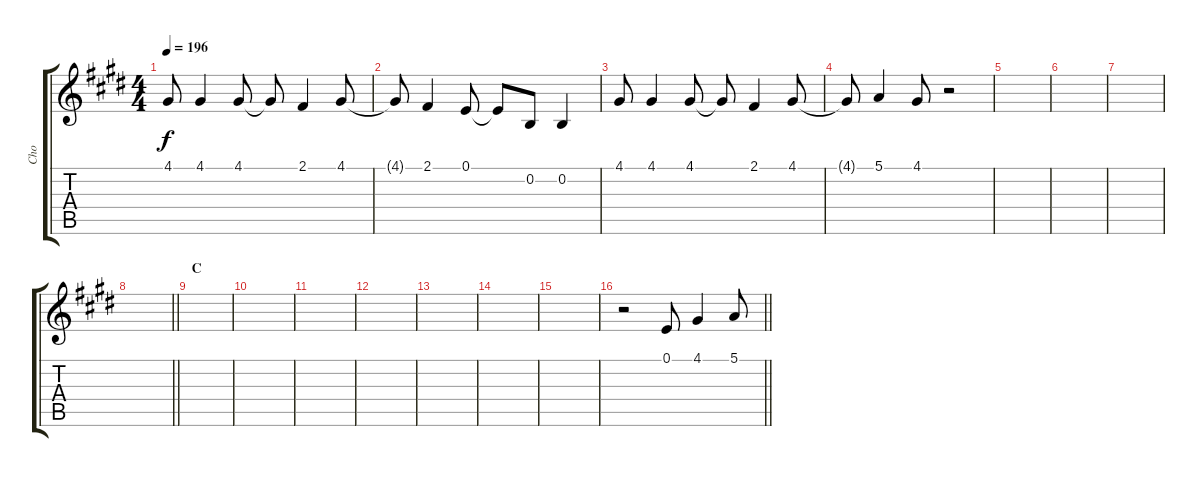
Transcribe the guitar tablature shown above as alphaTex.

\track ("Cho" "Cho") {instrument flute}
\staff {score tabs}
\tuning (E4 B3 G3 D3 A2 E2) {hide}
\ts (4 4)
\tempo 196
\clef g2
\ks e
4.1.8{dy f} 4.1.4 4.1.8 4.1{t}.8 2.1.4 4.1.8 |
4.1{t}.8 2.1.4 0.1.8 0.1{t}.8 0.2.8 0.2.4 |
4.1.8 4.1.4 4.1.8 4.1{t}.8 2.1.4 4.1.8 |
4.1{t}.8 5.1.4 4.1.8 r.2 |
|
|
|
\barLineRight lightlight
|
\section ("" "C")
|
|
|
|
|
|
|
\barLineRight lightlight
r.2 0.1.8 4.1.4 5.1.8
